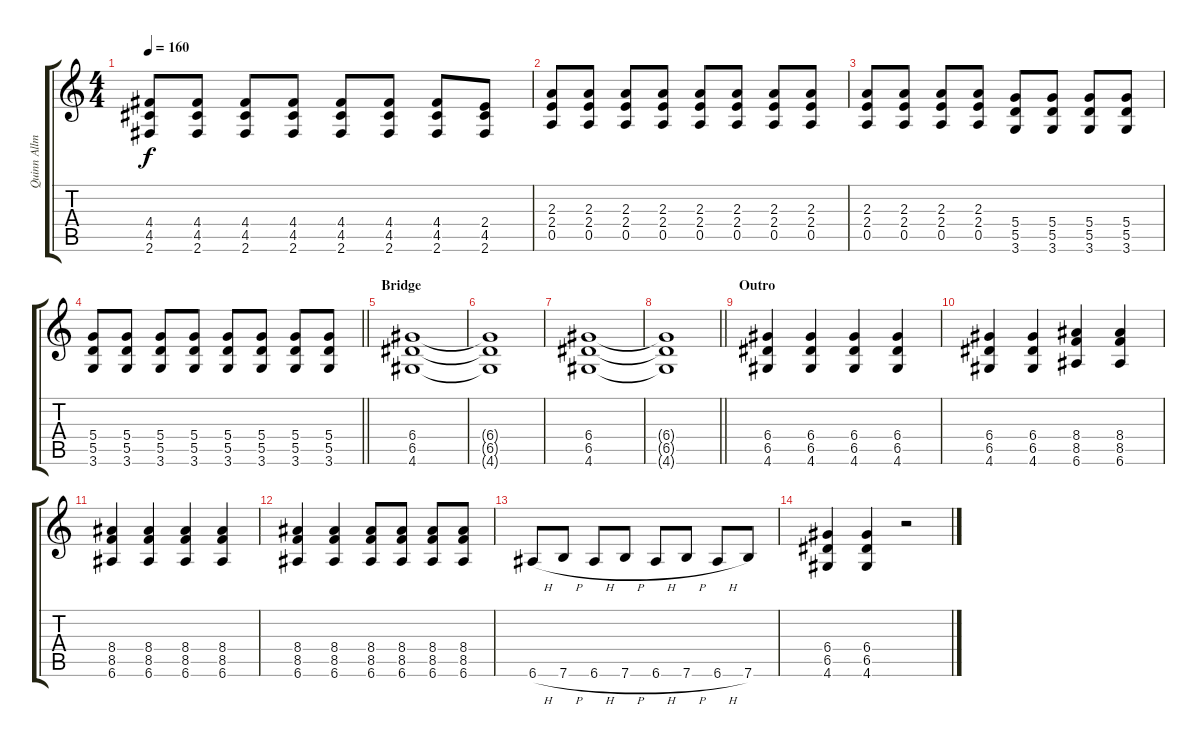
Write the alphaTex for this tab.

\track ("Quinn Allman" "Quinn Allm") {instrument overdrivenguitar}
\staff {score tabs}
\tuning (E4 B3 G3 D3 A2 E2) {hide}
\ts (4 4)
\tempo 160
\clef g2
\ks c
(4.4 4.5 2.6).8{dy f} (4.4 4.5 2.6).8 (4.4 4.5 2.6).8 (4.4 4.5 2.6).8 (4.4 4.5 2.6).8 (4.4 4.5 2.6).8 (4.4 4.5 2.6).8 (2.4 4.5 2.6).8 |
(2.3 2.4 0.5).8 (2.3 2.4 0.5).8 (2.3 2.4 0.5).8 (2.3 2.4 0.5).8 (2.3 2.4 0.5).8 (2.3 2.4 0.5).8 (2.3 2.4 0.5).8 (2.3 2.4 0.5).8 |
(2.3 2.4 0.5).8 (2.3 2.4 0.5).8 (2.3 2.4 0.5).8 (2.3 2.4 0.5).8 (5.4 5.5 3.6).8 (5.4 5.5 3.6).8 (5.4 5.5 3.6).8 (5.4 5.5 3.6).8 |
\barLineRight lightlight
(5.4 5.5 3.6).8 (5.4 5.5 3.6).8 (5.4 5.5 3.6).8 (5.4 5.5 3.6).8 (5.4 5.5 3.6).8 (5.4 5.5 3.6).8 (5.4 5.5 3.6).8 (5.4 5.5 3.6).8 |
\section ("" "Bridge")
(6.4 6.5 4.6).1 |
(6.4{t} 6.5{t} 4.6{t}).1 |
(6.4 6.5 4.6).1 |
\barLineRight lightlight
(6.4{t} 6.5{t} 4.6{t}).1 |
\section ("" "Outro")
(6.4 6.5 4.6).4 (6.4 6.5 4.6).4 (6.4 6.5 4.6).4 (6.4 6.5 4.6).4 |
(6.4 6.5 4.6).4 (6.4 6.5 4.6).4 (8.4 8.5 6.6).4 (8.4 8.5 6.6).4 |
(8.4 8.5 6.6).4 (8.4 8.5 6.6).4 (8.4 8.5 6.6).4 (8.4 8.5 6.6).4 |
(8.4 8.5 6.6).4 (8.4 8.5 6.6).4 (8.4 8.5 6.6).8 (8.4 8.5 6.6).8 (8.4 8.5 6.6).8 (8.4 8.5 6.6).8 |
6.6{h}.8 7.6{h}.8 6.6{h}.8 7.6{h}.8 6.6{h}.8 7.6{h}.8 6.6{h}.8 7.6.8 |
(6.4 6.5 4.6).4 (6.4 6.5 4.6).4 r.2
